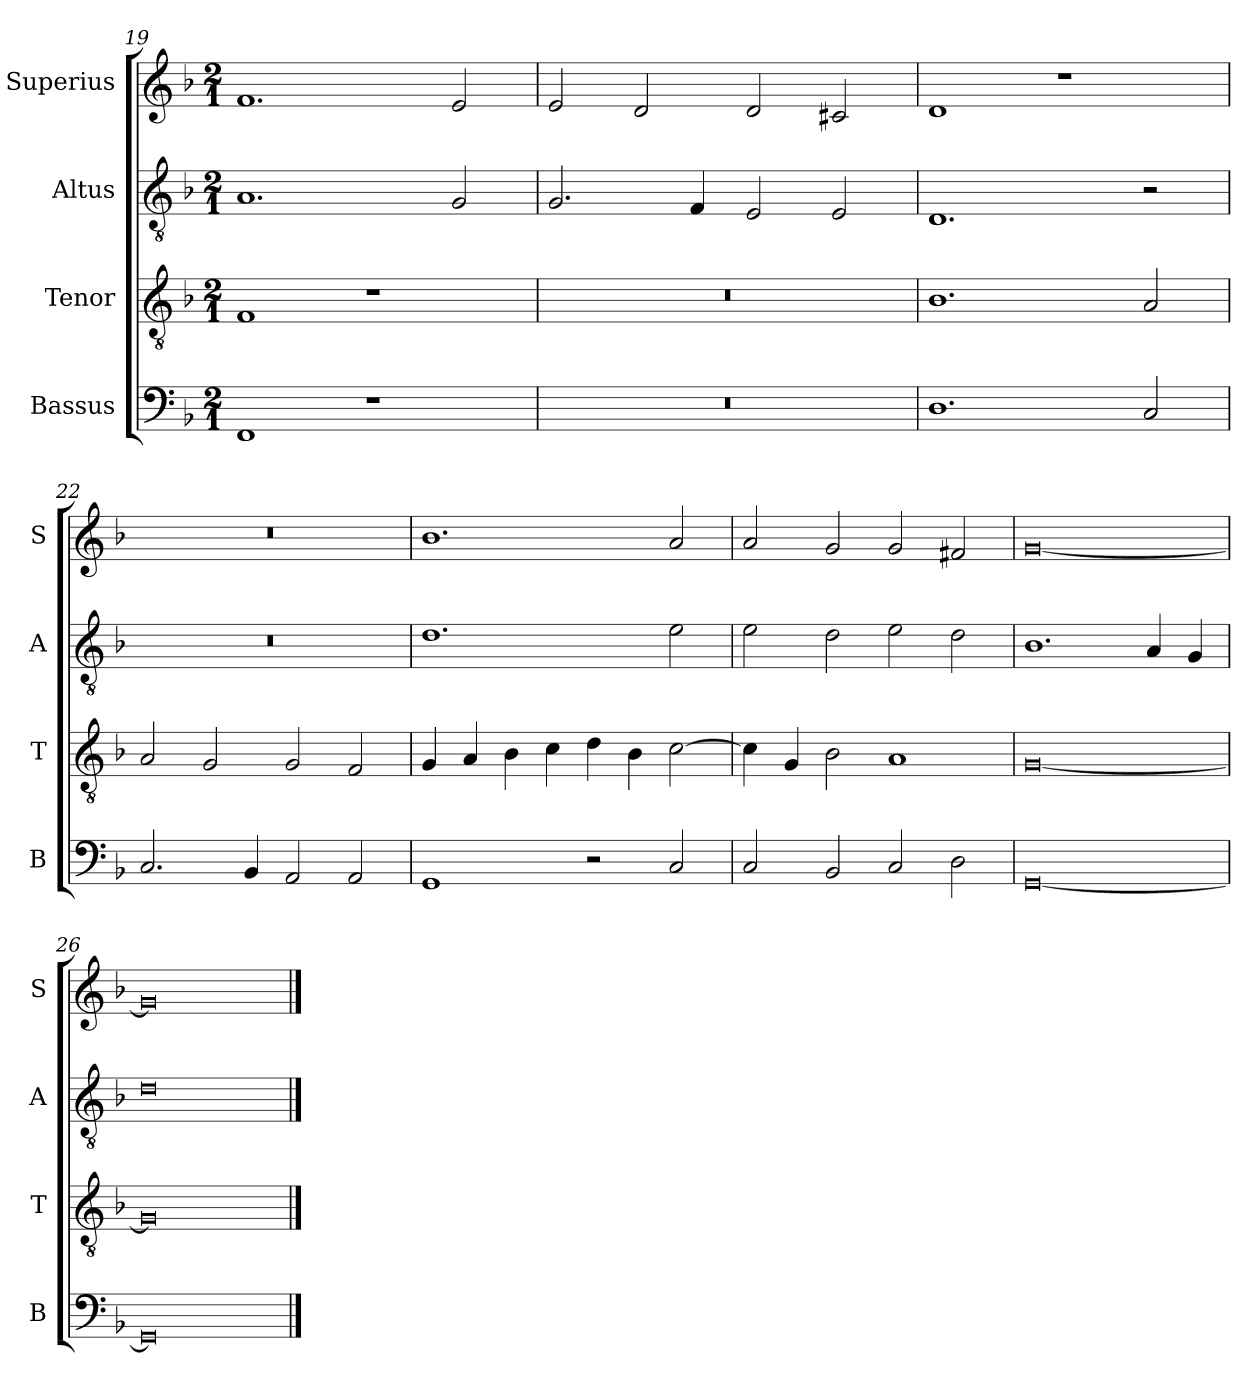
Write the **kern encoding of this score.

**kern	**kern	**kern	**kern
*part4	*part3	*part2	*part1
*staff4	*staff3	*staff2	*staff1
*I"Bassus	*I"Tenor	*I"Altus	*I"Superius
*I'B	*I'T	*I'A	*I'S
*clefF4	*clefGv2	*clefGv2	*clefG2
*k[b-]	*k[b-]	*k[b-]	*k[b-]
*M2/1	*M2/1	*M2/1	*M2/1
=19	=19	=19	=19
1FF	1F	1.A	1.f
1r	1r	.	.
.	.	2G	2e
=20	=20	=20	=20
0r	0r	2.G	2e
.	.	.	2d
.	.	4F	.
.	.	2E	2d
.	.	2E	2c#X
=21	=21	=21	=21
1.D	1.B-	1.D	1d
.	.	.	1r
2C	2A	2r	.
=22	=22	=22	=22
2.C	2A	0r	0r
.	2G	.	.
4BB-	.	.	.
2AA	2G	.	.
2AA	2F	.	.
=23	=23	=23	=23
1GG	4G	1.d	1.b-
.	4A	.	.
.	4B-	.	.
.	4c	.	.
2r	4d	.	.
.	4B-	.	.
2C	[2c	2e	2a
=24	=24	=24	=24
2C	4c]	2e	2a
.	4G	.	.
2BB-	2B-	2d	2g
2C	1A	2e	2g
2D	.	2d	2f#X
=25	=25	=25	=25
[0GG	[0G	1.B-	[0g
.	.	4A	.
.	.	4G	.
=26	=26	=26	=26
0GG]	0G]	0d	0g]
==	==	==	==
*-	*-	*-	*-
